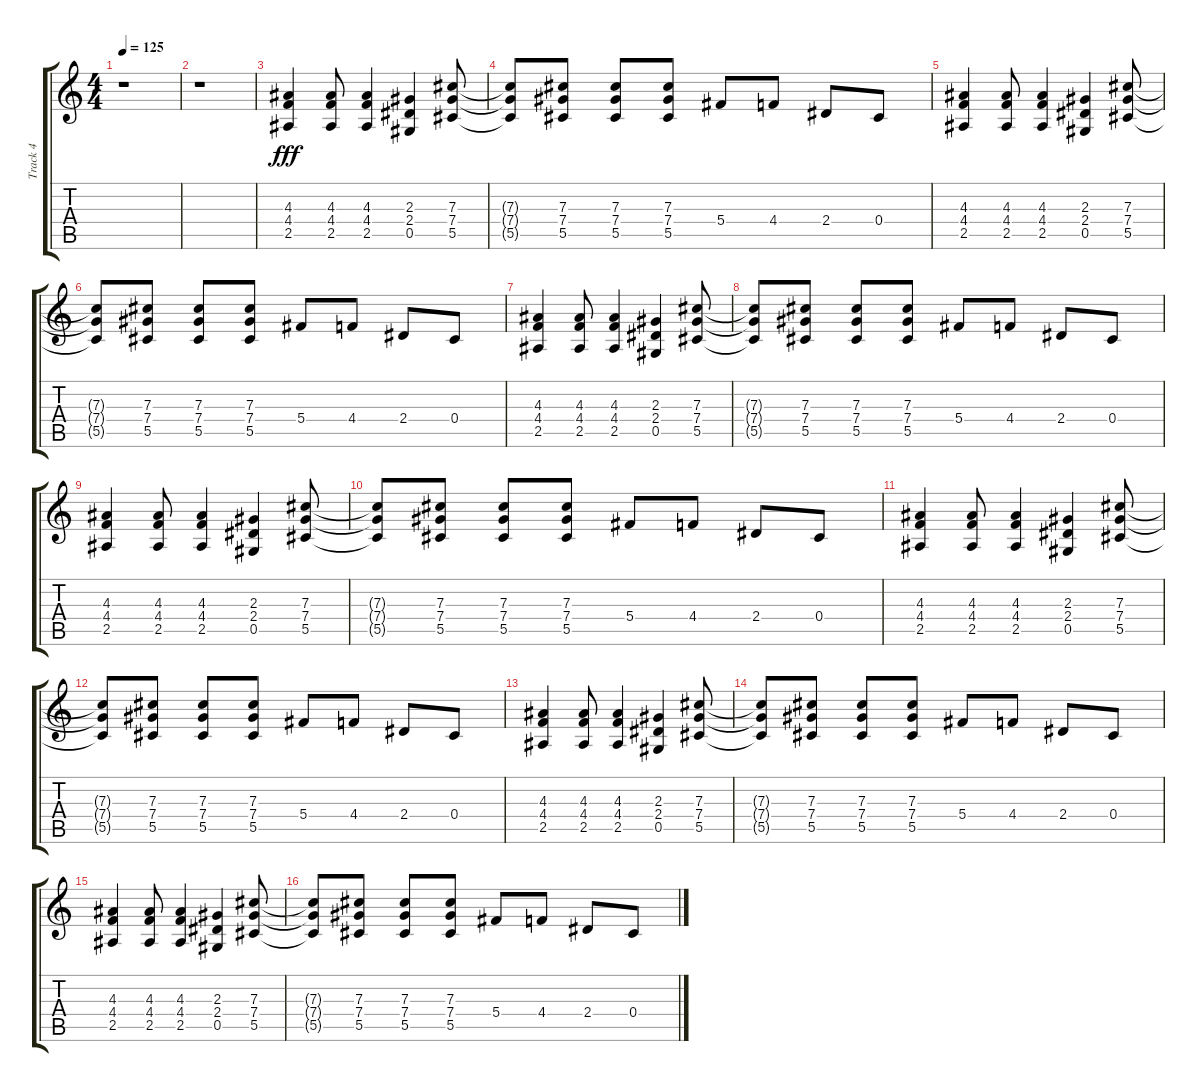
\track ("Track 4" "Track 4") {instrument overdrivenguitar}
\staff {score tabs}
\tuning (Eb4 Bb3 Gb3 Db3 Ab2 Db2) {hide}
\ts (4 4)
\tempo 125
\clef g2
\ks c
r.1{dy fff} |
r.1 |
(4.3 4.4 2.5).4 (4.3 4.4 2.5).8 (4.3 4.4 2.5).4 (2.3 2.4 0.5).4 (7.3 7.4 5.5).8 |
(7.3{t} 7.4{t} 5.5{t}).8 (7.3 7.4 5.5).8 (7.3 7.4 5.5).8 (7.3 7.4 5.5).8 5.4.8 4.4.8 2.4.8 0.4.8 |
(4.3 4.4 2.5).4 (4.3 4.4 2.5).8 (4.3 4.4 2.5).4 (2.3 2.4 0.5).4 (7.3 7.4 5.5).8 |
(7.3{t} 7.4{t} 5.5{t}).8 (7.3 7.4 5.5).8 (7.3 7.4 5.5).8 (7.3 7.4 5.5).8 5.4.8 4.4.8 2.4.8 0.4.8 |
(4.3 4.4 2.5).4 (4.3 4.4 2.5).8 (4.3 4.4 2.5).4 (2.3 2.4 0.5).4 (7.3 7.4 5.5).8 |
(7.3{t} 7.4{t} 5.5{t}).8 (7.3 7.4 5.5).8 (7.3 7.4 5.5).8 (7.3 7.4 5.5).8 5.4.8 4.4.8 2.4.8 0.4.8 |
(4.3 4.4 2.5).4 (4.3 4.4 2.5).8 (4.3 4.4 2.5).4 (2.3 2.4 0.5).4 (7.3 7.4 5.5).8 |
(7.3{t} 7.4{t} 5.5{t}).8 (7.3 7.4 5.5).8 (7.3 7.4 5.5).8 (7.3 7.4 5.5).8 5.4.8 4.4.8 2.4.8 0.4.8 |
(4.3 4.4 2.5).4 (4.3 4.4 2.5).8 (4.3 4.4 2.5).4 (2.3 2.4 0.5).4 (7.3 7.4 5.5).8 |
(7.3{t} 7.4{t} 5.5{t}).8 (7.3 7.4 5.5).8 (7.3 7.4 5.5).8 (7.3 7.4 5.5).8 5.4.8 4.4.8 2.4.8 0.4.8 |
(4.3 4.4 2.5).4 (4.3 4.4 2.5).8 (4.3 4.4 2.5).4 (2.3 2.4 0.5).4 (7.3 7.4 5.5).8 |
(7.3{t} 7.4{t} 5.5{t}).8 (7.3 7.4 5.5).8 (7.3 7.4 5.5).8 (7.3 7.4 5.5).8 5.4.8 4.4.8 2.4.8 0.4.8 |
(4.3 4.4 2.5).4 (4.3 4.4 2.5).8 (4.3 4.4 2.5).4 (2.3 2.4 0.5).4 (7.3 7.4 5.5).8 |
(7.3{t} 7.4{t} 5.5{t}).8 (7.3 7.4 5.5).8 (7.3 7.4 5.5).8 (7.3 7.4 5.5).8 5.4.8 4.4.8 2.4.8 0.4.8
